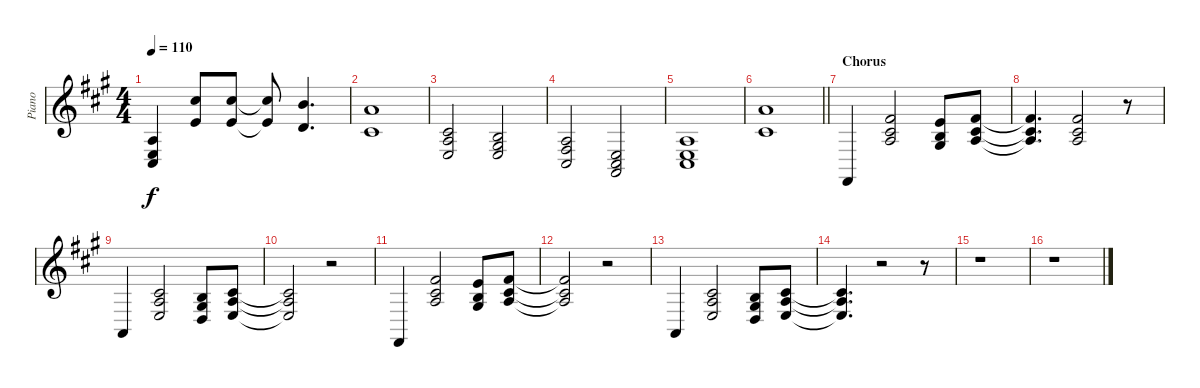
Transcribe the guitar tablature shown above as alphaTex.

\track ("Piano" "Piano") {instrument electricgrandpiano}
\staff {score}
\tuning (E4 B3 G3 D3 A2 E2) {hide}
\ts (4 4)
\tempo 110
\clef g2
\ks a
(2.3 2.4 4.5).4{dy f} (9.1 5.2).8 (9.1 5.2).8 (9.1{t} 5.2{t}).8 (7.1 3.2).4{d} |
(5.1 2.2).1 |
(2.2 2.3 2.4).2 (4.3 6.4 7.5).2 |
(2.3 4.4 4.5).2 (2.4 4.5 5.6).2 |
(2.3 2.4 4.5).1 |
\barLineRight lightlight
(5.1 2.2).1 |
\section ("" "Chorus")
2.6.4 (2.1 2.2 2.3).2 (0.1 0.2 1.3).8 (2.1 2.2 2.3).8 |
(2.1{t} 2.2{t} 2.3{t}).4{d} (2.1 2.2 2.3).2 r.8 |
0.5.4 (2.2 2.3 2.4).2 (0.2 1.3 0.4).8 (2.2 2.3 2.4).8 |
(2.2{t} 2.3{t} 2.4{t}).2 r.2 |
2.6.4 (2.1 2.2 2.3).2 (0.1 0.2 1.3).8 (2.1 2.2 2.3).8 |
(2.1{t} 2.2{t} 2.3{t}).2 r.2 |
0.5.4 (2.2 2.3 2.4).2 (0.2 1.3 0.4).8 (2.2 2.3 2.4).8 |
(2.2{t} 2.3{t} 2.4{t}).4{d} r.2 r.8 |
r.1 |
r.1
